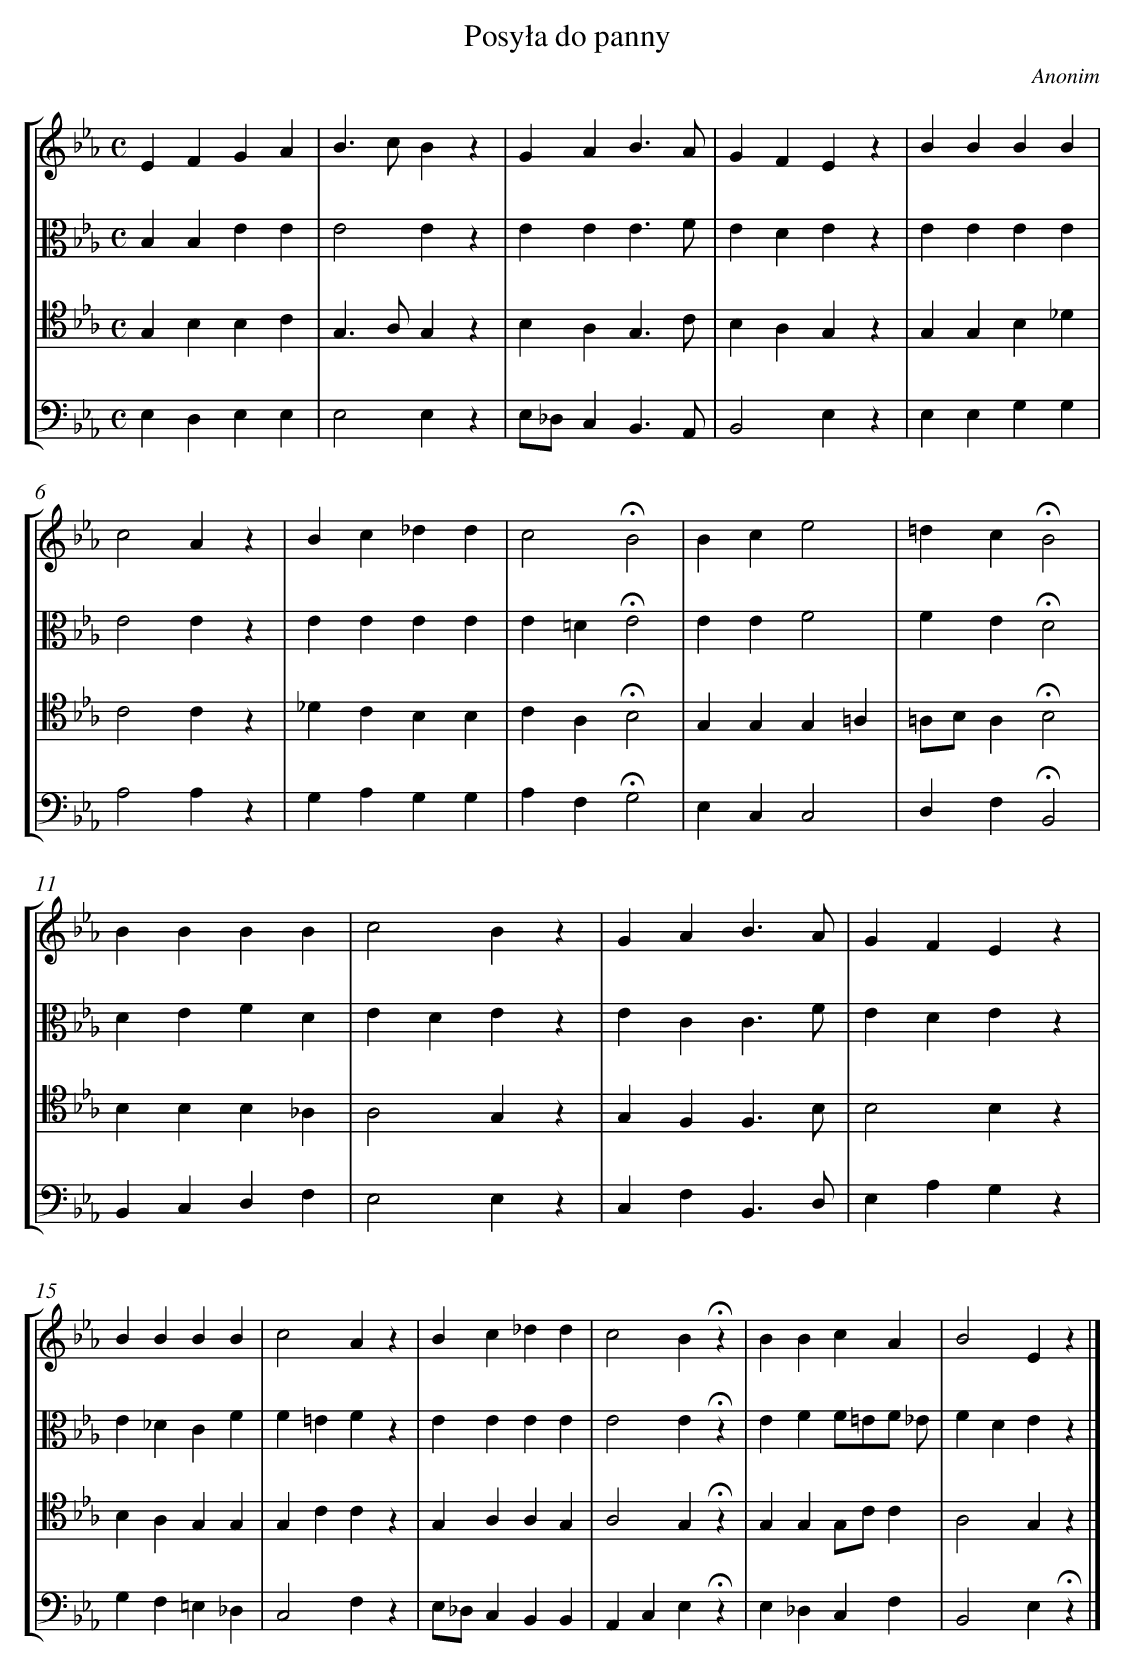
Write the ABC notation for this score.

X:1
T: Posyła do panny
C: Anonim
L: 1/4
M: C
%%staves [1 2 3 4]
V: 1
V: 2 clef=alto
V: 3 clef=tenor
V: 4 clef=bass
K: Eb
[V:1] EFGA |
[V:2] B,B,EE |
[V:3] G,B,B,C |
[V:4] E,D,E,E, |
[V:1] B>cBz |
[V:2] E2Ez |
[V:3] G,>A,G,z |
[V:4] E,2E,z |
[V:1] GAB3/A/ |
[V:2] EEE3/F/ |
[V:3] B,A,G,3/C/ |
[V:4] E,/_D,/C,B,,3/A,,/ |
[V:1] GFEz |
[V:2] EDEz |
[V:3] B,A,G,z |
[V:4] B,,2E,z |
[V:1] BBBB |
[V:2] EEEE |
[V:3] G,G,B,_D |
[V:4] E,E,G,G, |
[V:1] c2Az |
[V:2] E2Ez |
[V:3] C2Cz |
[V:4] A,2A,z |
[V:1] Bc_dd |
[V:2] EEEE |
[V:3] _DCB,B, |
[V:4] G,A,G,G, |
[V:1] c2!fermata!B2 |
[V:2] E=D!fermata!E2 |
[V:3] CA,!fermata!B,2 |
[V:4] A,F,!fermata!G,2 |
[V:1] Bce2 |
[V:2] EEF2 |
[V:3] G,G,G,=A, |
[V:4] E,C,C,2 |
[V:1] =dc!fermata!B2 |
[V:2] FE!fermata!D2 |
[V:3] =A,/B,/A,!fermata!B,2 |
[V:4] D,F,!fermata!B,,2 |
[V:1] BBBB |
[V:2] DEFD |
[V:3] B,B,B,_A, |
[V:4] B,,C,D,F, |
[V:1] c2Bz |
[V:2] EDEz |
[V:3] A,2G,z |
[V:4] E,2E,z |
[V:1] GAB3/A/ |
[V:2] ECC3/F/ |
[V:3] G,F,F,3/B,/ |
[V:4] C,F,B,,3/D,/ |
[V:1] GFEz |
[V:2] EDEz |
[V:3] B,2B,z |
[V:4] E,A,G,z |
[V:1] BBBB |
[V:2] E_DCF |
[V:3] B,A,G,G, |
[V:4] G,F,=E,_D, |
[V:1] c2Az |
[V:2] F=EFz |
[V:3] G,CCz |
[V:4] C,2F,z |
[V:1] Bc_dd |
[V:2] EEEE |
[V:3] G,A,A,G, |
[V:4] E,/_D,/C,B,,B,, |
[V:1] c2B!fermata!z |
[V:2] E2E!fermata!z |
[V:3] A,2G,!fermata!z |
[V:4] A,,C,E,!fermata!z |
[V:1] BBcA |
[V:2] EFF/=E/F/ _E/ |
[V:3] G,G,G,/C/C |
[V:4] E,_D,C,F, |
[V:1] B2Ez |]
[V:2] FDEz |]
[V:3] A,2G,z |]
[V:4] B,,2E,!fermata!z |]
